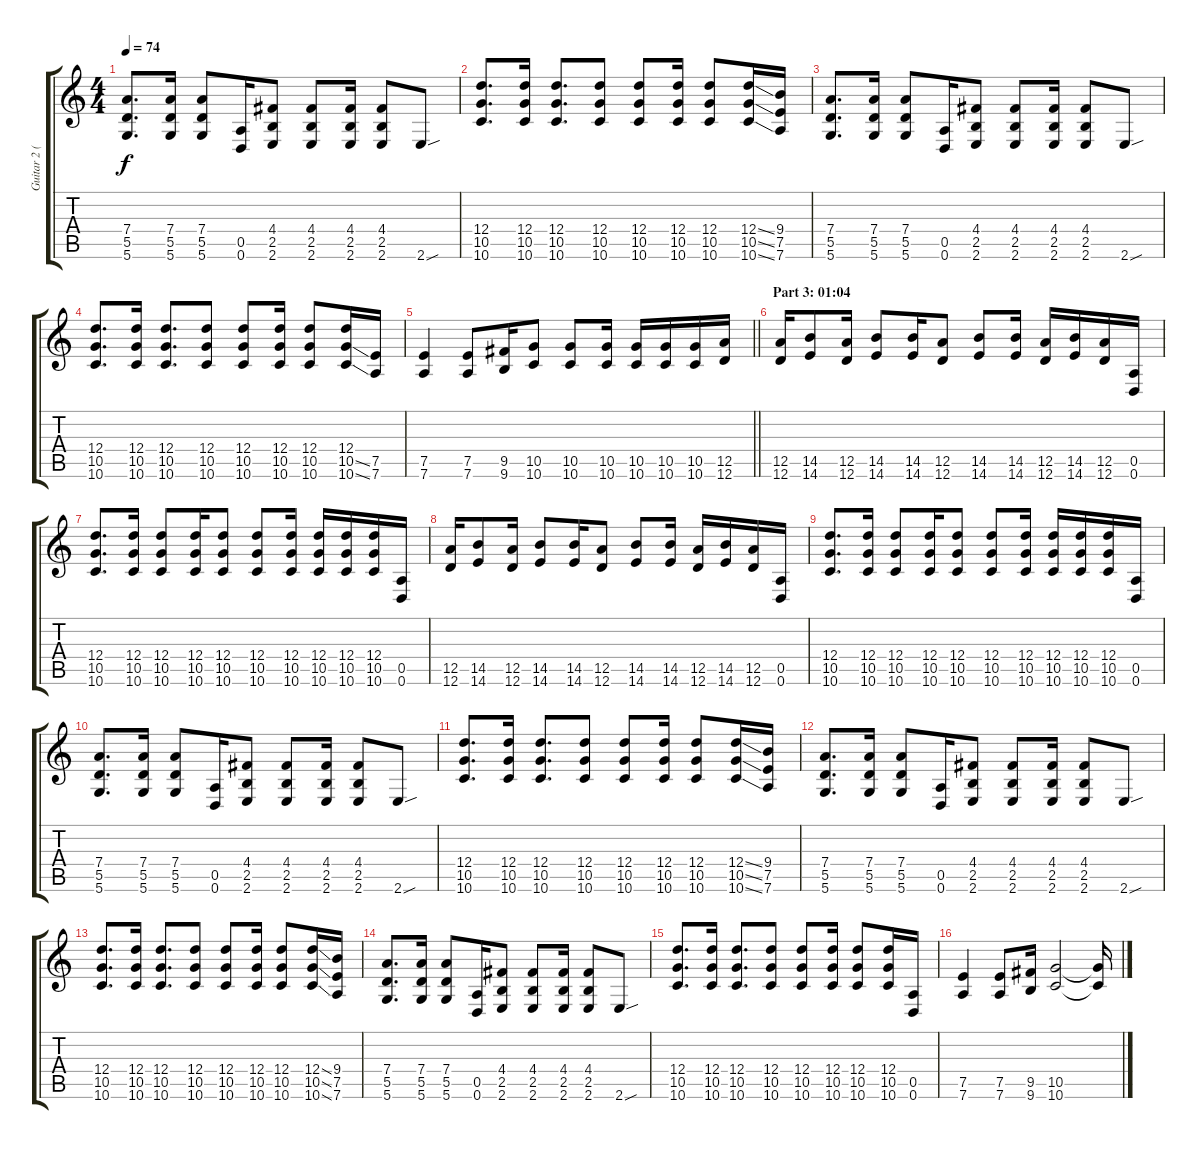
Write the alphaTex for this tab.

\track ("Guitar 2 (Distortion)" "Guitar 2 (") {instrument distortionguitar}
\staff {score tabs}
\tuning (E4 B3 G3 D3 A2 D2) {hide}
\ts (4 4)
\tempo 74
\clef g2
\ks c
(7.4 5.5 5.6).8{d dy f} (7.4 5.5 5.6).16 (7.4 5.5 5.6).8 (0.5 0.6).16 (4.4 2.5 2.6).8 (4.4 2.5 2.6).8 (4.4 2.5 2.6).16 (4.4 2.5 2.6).8 2.6{sou}.8 |
(12.4 10.5 10.6).8{d} (12.4 10.5 10.6).16 (12.4 10.5 10.6).8{d} (12.4 10.5 10.6).8 (12.4 10.5 10.6).8 (12.4 10.5 10.6).16 (12.4 10.5 10.6).8 (12.4{ss} 10.5{ss} 10.6{ss}).16 (9.4 7.5 7.6).16 |
(7.4 5.5 5.6).8{d} (7.4 5.5 5.6).16 (7.4 5.5 5.6).8 (0.5 0.6).16 (4.4 2.5 2.6).8 (4.4 2.5 2.6).8 (4.4 2.5 2.6).16 (4.4 2.5 2.6).8 2.6{sou}.8 |
(12.4 10.5 10.6).8{d} (12.4 10.5 10.6).16 (12.4 10.5 10.6).8{d} (12.4 10.5 10.6).8 (12.4 10.5 10.6).8 (12.4 10.5 10.6).16 (12.4 10.5 10.6).8 (12.4 10.5{ss} 10.6{ss}).16 (7.5 7.6).16 |
\barLineRight lightlight
(7.5 7.6).4 (7.5 7.6).8 (9.5 9.6).16 (10.5 10.6).8 (10.5 10.6).8 (10.5 10.6).16 (10.5 10.6).16 (10.5 10.6).16 (10.5 10.6).16 (12.5 12.6).16 |
\section ("" "Part 3: 01:04")
(12.5 12.6).16 (14.5 14.6).8 (12.5 12.6).16 (14.5 14.6).8 (14.5 14.6).16 (12.5 12.6).8 (14.5 14.6).8 (14.5 14.6).16 (12.5 12.6).16 (14.5 14.6).16 (12.5 12.6).16 (0.5 0.6).16 |
(12.4 10.5 10.6).8{d} (12.4 10.5 10.6).16 (12.4 10.5 10.6).8 (12.4 10.5 10.6).16 (12.4 10.5 10.6).8 (12.4 10.5 10.6).8 (12.4 10.5 10.6).16 (12.4 10.5 10.6).16 (12.4 10.5 10.6).16 (12.4 10.5 10.6).16 (0.5 0.6).16 |
(12.5 12.6).16 (14.5 14.6).8 (12.5 12.6).16 (14.5 14.6).8 (14.5 14.6).16 (12.5 12.6).8 (14.5 14.6).8 (14.5 14.6).16 (12.5 12.6).16 (14.5 14.6).16 (12.5 12.6).16 (0.5 0.6).16 |
(12.4 10.5 10.6).8{d} (12.4 10.5 10.6).16 (12.4 10.5 10.6).8 (12.4 10.5 10.6).16 (12.4 10.5 10.6).8 (12.4 10.5 10.6).8 (12.4 10.5 10.6).16 (12.4 10.5 10.6).16 (12.4 10.5 10.6).16 (12.4 10.5 10.6).16 (0.5 0.6).16 |
(7.4 5.5 5.6).8{d} (7.4 5.5 5.6).16 (7.4 5.5 5.6).8 (0.5 0.6).16 (4.4 2.5 2.6).8 (4.4 2.5 2.6).8 (4.4 2.5 2.6).16 (4.4 2.5 2.6).8 2.6{sou}.8 |
(12.4 10.5 10.6).8{d} (12.4 10.5 10.6).16 (12.4 10.5 10.6).8{d} (12.4 10.5 10.6).8 (12.4 10.5 10.6).8 (12.4 10.5 10.6).16 (12.4 10.5 10.6).8 (12.4{ss} 10.5{ss} 10.6{ss}).16 (9.4 7.5 7.6).16 |
(7.4 5.5 5.6).8{d} (7.4 5.5 5.6).16 (7.4 5.5 5.6).8 (0.5 0.6).16 (4.4 2.5 2.6).8 (4.4 2.5 2.6).8 (4.4 2.5 2.6).16 (4.4 2.5 2.6).8 2.6{sou}.8 |
(12.4 10.5 10.6).8{d} (12.4 10.5 10.6).16 (12.4 10.5 10.6).8{d} (12.4 10.5 10.6).8 (12.4 10.5 10.6).8 (12.4 10.5 10.6).16 (12.4 10.5 10.6).8 (12.4{ss} 10.5{ss} 10.6{ss}).16 (9.4 7.5 7.6).16 |
(7.4 5.5 5.6).8{d} (7.4 5.5 5.6).16 (7.4 5.5 5.6).8 (0.5 0.6).16 (4.4 2.5 2.6).8 (4.4 2.5 2.6).8 (4.4 2.5 2.6).16 (4.4 2.5 2.6).8 2.6{sou}.8 |
(12.4 10.5 10.6).8{d} (12.4 10.5 10.6).16 (12.4 10.5 10.6).8{d} (12.4 10.5 10.6).8 (12.4 10.5 10.6).8 (12.4 10.5 10.6).16 (12.4 10.5 10.6).8 (12.4 10.5 10.6).16 (0.5 0.6).16 |
(7.5 7.6).4 (7.5 7.6).8 (9.5 9.6).16 (10.5 10.6).2 (10.5{t} 10.6{t}).16
